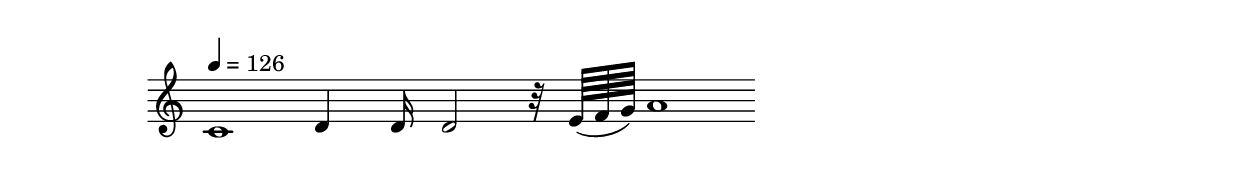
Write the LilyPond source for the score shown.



\relative c' {
\tempo 4 = 126
\cadenzaOn
c1 d4 d16 d2 r32 e64[( f g]) a1
}

\layout {
     \context { 
	    \Staff \remove "Time_signature_engraver" }
}

